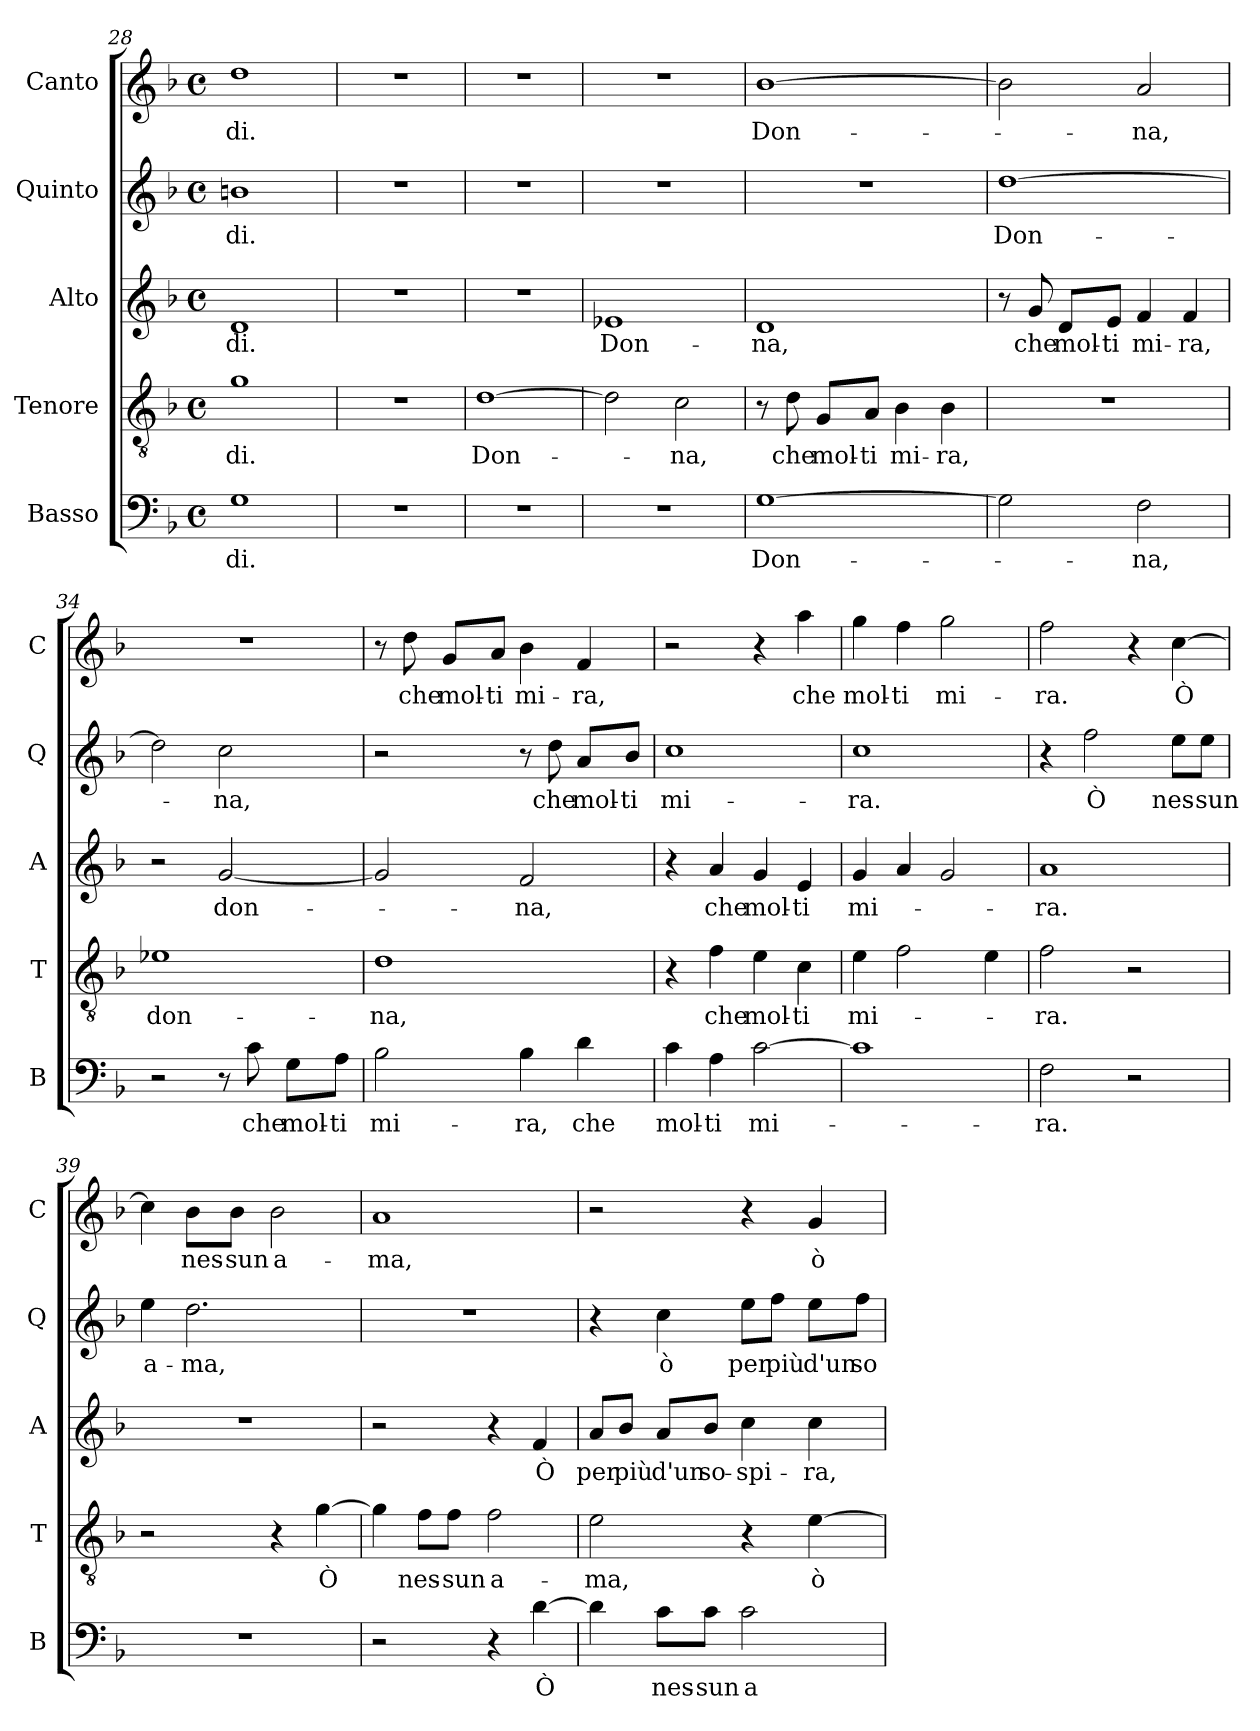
**kern	**text	**kern	**text	**kern	**text	**kern	**text	**kern	**text
*part5	*part5	*part4	*part4	*part3	*part3	*part2	*part2	*part1	*part1
*staff5	*staff5	*staff4	*staff4	*staff3	*staff3	*staff2	*staff2	*staff1	*staff1
*I"Basso	*	*I"Tenore	*	*I"Alto	*	*I"Quinto	*	*I"Canto	*
*I'B	*	*I'T	*	*I'A	*	*I'Q	*	*I'C	*
*clefF4	*	*clefGv2	*	*clefG2	*	*clefG2	*	*clefG2	*
*k[b-]	*	*k[b-]	*	*k[b-]	*	*k[b-]	*	*k[b-]	*
*F:	*	*F:	*	*F:	*	*F:	*	*F:	*
*M4/4	*	*M4/4	*	*M4/4	*	*M4/4	*	*M4/4	*
*met(c)	*	*met(c)	*	*met(c)	*	*met(c)	*	*met(c)	*
=28	=28	=28	=28	=28	=28	=28	=28	=28	=28
!	!LO:LY:b	!	!LO:LY:b	!	!LO:LY:b	!	!LO:LY:b	!	!LO:LY:b
1G	-di.	1g	-di.	1d	-di.	1bn	-di.	1dd	-di.
!!LO:LB:g=z
=29	=29	=29	=29	=29	=29	=29	=29	=29	=29
1r	.	1r	.	1r	.	1r	.	1r	.
=30	=30	=30	=30	=30	=30	=30	=30	=30	=30
!	!	!	!LO:LY:b	!	!	!	!	!	!
1r	.	[1d	Don-	1r	.	1r	.	1r	.
=31	=31	=31	=31	=31	=31	=31	=31	=31	=31
!	!	!	!	!	!LO:LY:b	!	!	!	!
1r	.	2d\]	.	1e-X	Don-	1r	.	1r	.
!	!	!	!LO:LY:b	!	!	!	!	!	!
.	.	2c\	-na,	.	.	.	.	.	.
=32	=32	=32	=32	=32	=32	=32	=32	=32	=32
!	!LO:LY:b	!	!	!	!LO:LY:b	!	!	!	!LO:LY:b
[1G	Don-	8r	.	1d	-na,	1r	.	[1b-	Don-
!	!	!	!LO:LY:b	!	!	!	!	!	!
.	.	8d\	che	.	.	.	.	.	.
!	!	!	!LO:LY:b	!	!	!	!	!	!
.	.	8G/L	mol-	.	.	.	.	.	.
!	!	!	!LO:LY:b	!	!	!	!	!	!
.	.	8A/J	-ti	.	.	.	.	.	.
!	!	!	!LO:LY:b	!	!	!	!	!	!
.	.	4B-\	mi-	.	.	.	.	.	.
!	!	!	!LO:LY:b	!	!	!	!	!	!
.	.	4B-\	-ra,	.	.	.	.	.	.
=33	=33	=33	=33	=33	=33	=33	=33	=33	=33
!	!	!	!	!	!	!	!LO:LY:b	!	!
2G\]	.	1r	.	8r	.	[1dd	Don-	2b-\]	.
!	!	!	!	!	!LO:LY:b	!	!	!	!
.	.	.	.	8g/	che	.	.	.	.
!	!	!	!	!	!LO:LY:b	!	!	!	!
.	.	.	.	8d/L	mol-	.	.	.	.
!	!	!	!	!	!LO:LY:b	!	!	!	!
.	.	.	.	8e/J	-ti	.	.	.	.
!	!LO:LY:b	!	!	!	!LO:LY:b	!	!	!	!LO:LY:b
2F\	-na,	.	.	4f/	mi-	.	.	2a/	-na,
!	!	!	!	!	!LO:LY:b	!	!	!	!
.	.	.	.	4f/	-ra,	.	.	.	.
=34	=34	=34	=34	=34	=34	=34	=34	=34	=34
!	!	!	!LO:LY:b	!	!	!	!	!	!
2r	.	1e-X	don-	2r	.	2dd\]	.	1r	.
!	!	!	!	!	!LO:LY:b	!	!LO:LY:b	!	!
8r	.	.	.	[2g/	don-	2cc\	-na,	.	.
!	!LO:LY:b	!	!	!	!	!	!	!	!
8c\	che	.	.	.	.	.	.	.	.
!	!LO:LY:b	!	!	!	!	!	!	!	!
8G\L	mol-	.	.	.	.	.	.	.	.
!	!LO:LY:b	!	!	!	!	!	!	!	!
8A\J	-ti	.	.	.	.	.	.	.	.
!!LO:LB:g=z
=35	=35	=35	=35	=35	=35	=35	=35	=35	=35
!	!LO:LY:b	!	!LO:LY:b	!	!	!	!	!	!
2B-\	mi-	1d	-na,	2g/]	.	2r	.	8r	.
!	!	!	!	!	!	!	!	!	!LO:LY:b
.	.	.	.	.	.	.	.	8dd\	che
!	!	!	!	!	!	!	!	!	!LO:LY:b
.	.	.	.	.	.	.	.	8g/L	mol-
!	!	!	!	!	!	!	!	!	!LO:LY:b
.	.	.	.	.	.	.	.	8a/J	-ti
!	!LO:LY:b	!	!	!	!LO:LY:b	!	!	!	!LO:LY:b
4B-\	-ra,	.	.	2f/	-na,	8r	.	4b-\	mi-
!	!	!	!	!	!	!	!LO:LY:b	!	!
.	.	.	.	.	.	8dd\	che	.	.
!	!LO:LY:b	!	!	!	!	!	!LO:LY:b	!	!LO:LY:b
4d\	che	.	.	.	.	8a/L	mol-	4f/	-ra,
!	!	!	!	!	!	!	!LO:LY:b	!	!
.	.	.	.	.	.	8b-/J	-ti	.	.
=36	=36	=36	=36	=36	=36	=36	=36	=36	=36
!	!LO:LY:b	!	!	!	!	!	!LO:LY:b	!	!
4c\	mol-	4r	.	4r	.	1cc	mi-	2r	.
!	!LO:LY:b	!	!LO:LY:b	!	!LO:LY:b	!	!	!	!
4A\	-ti	4f\	che	4a/	che	.	.	.	.
!	!LO:LY:b	!	!LO:LY:b	!	!LO:LY:b	!	!	!	!
[2c\	mi-	4e\	mol-	4g/	mol-	.	.	4r	.
!	!	!	!LO:LY:b	!	!LO:LY:b	!	!	!	!LO:LY:b
.	.	4c\	-ti	4e/	-ti	.	.	4aa\	che
=37	=37	=37	=37	=37	=37	=37	=37	=37	=37
!	!	!	!LO:LY:b	!	!LO:LY:b	!	!LO:LY:b	!	!LO:LY:b
1c]	.	4e\	mi-	4g/	mi-	1cc	-ra.	4gg\	mol-
!	!	!	!	!	!	!	!	!	!LO:LY:b
.	.	2f\	.	4a/	.	.	.	4ff\	-ti
!	!	!	!	!	!	!	!	!	!LO:LY:b
.	.	.	.	2g/	.	.	.	2gg\	mi-
.	.	4e\	.	.	.	.	.	.	.
=38	=38	=38	=38	=38	=38	=38	=38	=38	=38
!	!LO:LY:b	!	!LO:LY:b	!	!LO:LY:b	!	!	!	!LO:LY:b
2F\	-ra.	2f\	-ra.	1a	-ra.	4r	.	2ff\	-ra.
!	!	!	!	!	!	!	!LO:LY:b	!	!
.	.	.	.	.	.	2ff\	Ò	.	.
2r	.	2r	.	.	.	.	.	4r	.
!	!	!	!	!	!	!	!LO:LY:b	!	!LO:LY:b
.	.	.	.	.	.	8ee\L	nes-	[4cc\	Ò
!	!	!	!	!	!	!	!LO:LY:b	!	!
.	.	.	.	.	.	8ee\J	-sun	.	.
=39	=39	=39	=39	=39	=39	=39	=39	=39	=39
!	!	!	!	!	!	!	!LO:LY:b	!	!
1r	.	2r	.	1r	.	4ee\	a-	4cc\]	.
!	!	!	!	!	!	!	!LO:LY:b	!	!LO:LY:b
.	.	.	.	.	.	2.dd\	-ma,	8b-\L	nes-
!	!	!	!	!	!	!	!	!	!LO:LY:b
.	.	.	.	.	.	.	.	8b-\J	-sun
!	!	!	!	!	!	!	!	!	!LO:LY:b
.	.	4r	.	.	.	.	.	2b-\	a-
!	!	!	!LO:LY:b	!	!	!	!	!	!
.	.	[4g\	Ò	.	.	.	.	.	.
=40	=40	=40	=40	=40	=40	=40	=40	=40	=40
!	!	!	!	!	!	!	!	!	!LO:LY:b
2r	.	4g\]	.	2r	.	1r	.	1a	-ma,
!	!	!	!LO:LY:b	!	!	!	!	!	!
.	.	8f\L	nes-	.	.	.	.	.	.
!	!	!	!LO:LY:b	!	!	!	!	!	!
.	.	8f\J	-sun	.	.	.	.	.	.
!	!	!	!LO:LY:b	!	!	!	!	!	!
4r	.	2f\	a-	4r	.	.	.	.	.
!	!LO:LY:b	!	!	!	!LO:LY:b	!	!	!	!
[4d\	Ò	.	.	4f/	Ò	.	.	.	.
!!LO:PB:g=z
=41	=41	=41	=41	=41	=41	=41	=41	=41	=41
!	!	!	!LO:LY:b	!	!LO:LY:b	!	!	!	!
4d\]	.	2e\	-ma,	8a/L	per	4r	.	2r	.
!	!	!	!	!	!LO:LY:b	!	!	!	!
.	.	.	.	8b-/J	più	.	.	.	.
!	!LO:LY:b	!	!	!	!LO:LY:b	!	!LO:LY:b	!	!
8c\L	nes-	.	.	8a/L	d'un	4cc\	ò	.	.
!	!LO:LY:b	!	!	!	!LO:LY:b	!	!	!	!
8c\J	-sun	.	.	8b-/J	so-	.	.	.	.
!	!LO:LY:b	!	!	!	!LO:LY:b	!	!LO:LY:b	!	!
2c\	a-	4r	.	4cc\	-spi-	8ee\L	per	4r	.
!	!	!	!	!	!	!	!LO:LY:b	!	!
.	.	.	.	.	.	8ff\J	più	.	.
!	!	!	!LO:LY:b	!	!LO:LY:b	!	!LO:LY:b	!	!LO:LY:b
.	.	[4e\	ò	4cc\	-ra,	8ee\L	d'un	4g/	ò
!	!	!	!	!	!	!	!LO:LY:b	!	!
.	.	.	.	.	.	8ff\J	so-	.	.
=	=	=	=	=	=	=	=	=	=
*-	*-	*-	*-	*-	*-	*-	*-	*-	*-
